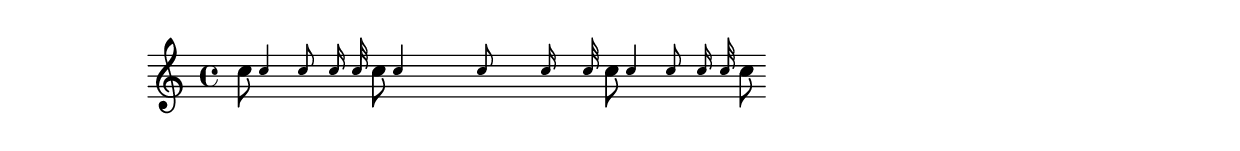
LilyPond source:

%% DO NOT EDIT this file manually; it is automatically
%% generated from LSR http://lsr.dsi.unimi.it
%% Make any changes in LSR itself, or in Documentation/snippets/new/ ,
%% and then run scripts/auxiliar/makelsr.py
%%
%% This file is in the public domain.
\version "2.12.2"

\header {
  lsrtags = "rhythms, tweaks-and-overrides"

%% Translation of GIT committish: 91eeed36c877fe625d957437d22081721c8c6345
  texidoces = "
Se puede ajustar la separación entre las notas de adorno utilizando la
propiedad @code{spacing-increment} de @code{Score.GraceSpacing}.

"

  doctitlees = "Ajuste del espaciado de las notas de adorno"

  texidoc = "
The space given to grace notes can be adjusted using the
@code{spacing-increment} property of @code{Score.GraceSpacing}.

"
  doctitle = "Adjusting grace note spacing"
} % begin verbatim

graceNotes = {
  \grace { c4 c8 c16 c32 }
  c8
}

\relative c'' {
  c8
  \graceNotes
  \override Score.GraceSpacing #'spacing-increment = #2.0
  \graceNotes
  \revert Score.GraceSpacing #'spacing-increment
  \graceNotes
}

